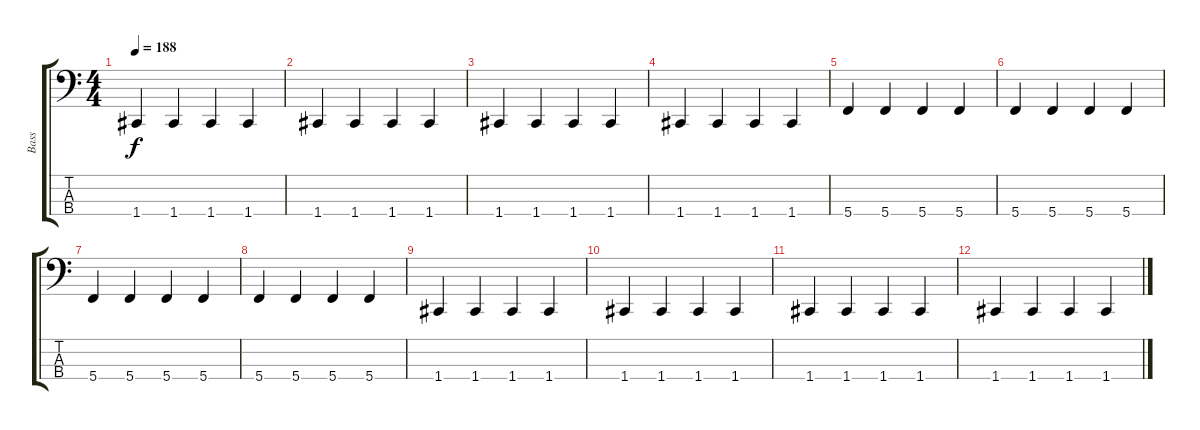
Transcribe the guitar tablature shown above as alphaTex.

\track ("Bass" "Bass") {instrument electricbassfinger}
\staff {score tabs}
\tuning (F2 C2 G1 C1) {hide}
\ts (4 4)
\tempo 188
\clef f4
\ks c
1.4.4{dy f} 1.4.4 1.4.4 1.4.4 |
1.4.4 1.4.4 1.4.4 1.4.4 |
1.4.4 1.4.4 1.4.4 1.4.4 |
1.4.4 1.4.4 1.4.4 1.4.4 |
5.4.4 5.4.4 5.4.4 5.4.4 |
5.4.4 5.4.4 5.4.4 5.4.4 |
5.4.4 5.4.4 5.4.4 5.4.4 |
5.4.4 5.4.4 5.4.4 5.4.4 |
1.4.4 1.4.4 1.4.4 1.4.4 |
1.4.4 1.4.4 1.4.4 1.4.4 |
1.4.4 1.4.4 1.4.4 1.4.4 |
1.4.4 1.4.4 1.4.4 1.4.4
